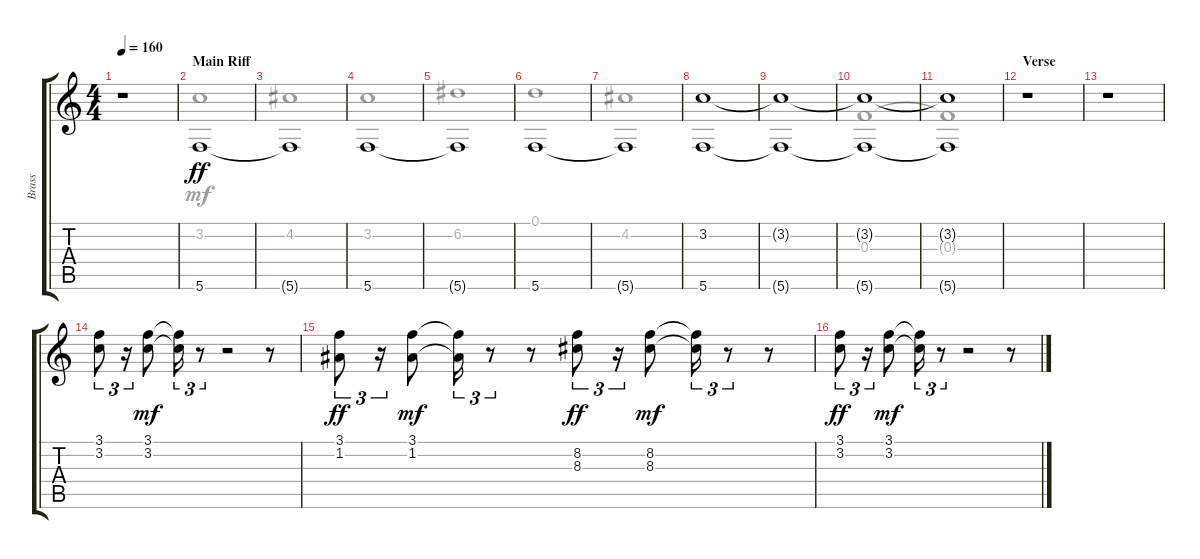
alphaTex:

\track ("Brass" "Brass") {instrument electricguitarclean}
\staff {score tabs}
\tuning (D4 A3 F3 C3 G2 C2) {hide}
\voice
\ts (4 4)
\tempo 160
\clef g2
\ks aminor
r.1{dy ff} |
\section ("" "Main Riff")
5.6.1 |
5.6{t}.1 |
5.6.1 |
5.6{t}.1 |
5.6.1 |
5.6{t}.1 |
(3.2 5.6).1 |
(3.2{t} 5.6{t}).1 |
(3.2{t} 5.6{t}).1 |
(3.2{t} 5.6{t}).1 |
\section ("" "Verse")
r.1 |
r.1 |
(3.1 3.2).8{tu (3 2)} r.16{tu (3 2)} (3.1 3.2).8{dy mf} (3.1{t} 3.2{t}).16{tu (3 2)} r.8{tu (3 2)} r.2 r.8 |
(3.1 1.2).8{tu (3 2) dy ff} r.16{tu (3 2)} (3.1 1.2).8{dy mf} (3.1{t} 1.2{t}).16{tu (3 2)} r.8{tu (3 2)} r.8 (8.2 8.3).8{tu (3 2) dy ff} r.16{tu (3 2)} (8.2 8.3).8{dy mf} (8.2{t} 8.3{t}).16{tu (3 2)} r.8{tu (3 2)} r.8 |
(3.1 3.2).8{tu (3 2) dy ff} r.16{tu (3 2)} (3.1 3.2).8{dy mf} (3.1{t} 3.2{t}).16{tu (3 2)} r.8{tu (3 2)} r.2 r.8
\voice
\clef g2
\ottava regular
\simile none
\ks aminor
|
3.2.1 |
4.2.1 |
3.2.1 |
6.2.1 |
0.1.1 |
4.2.1 |
|
|
0.3.1 |
0.3{t}.1 |
|
|
|
|
